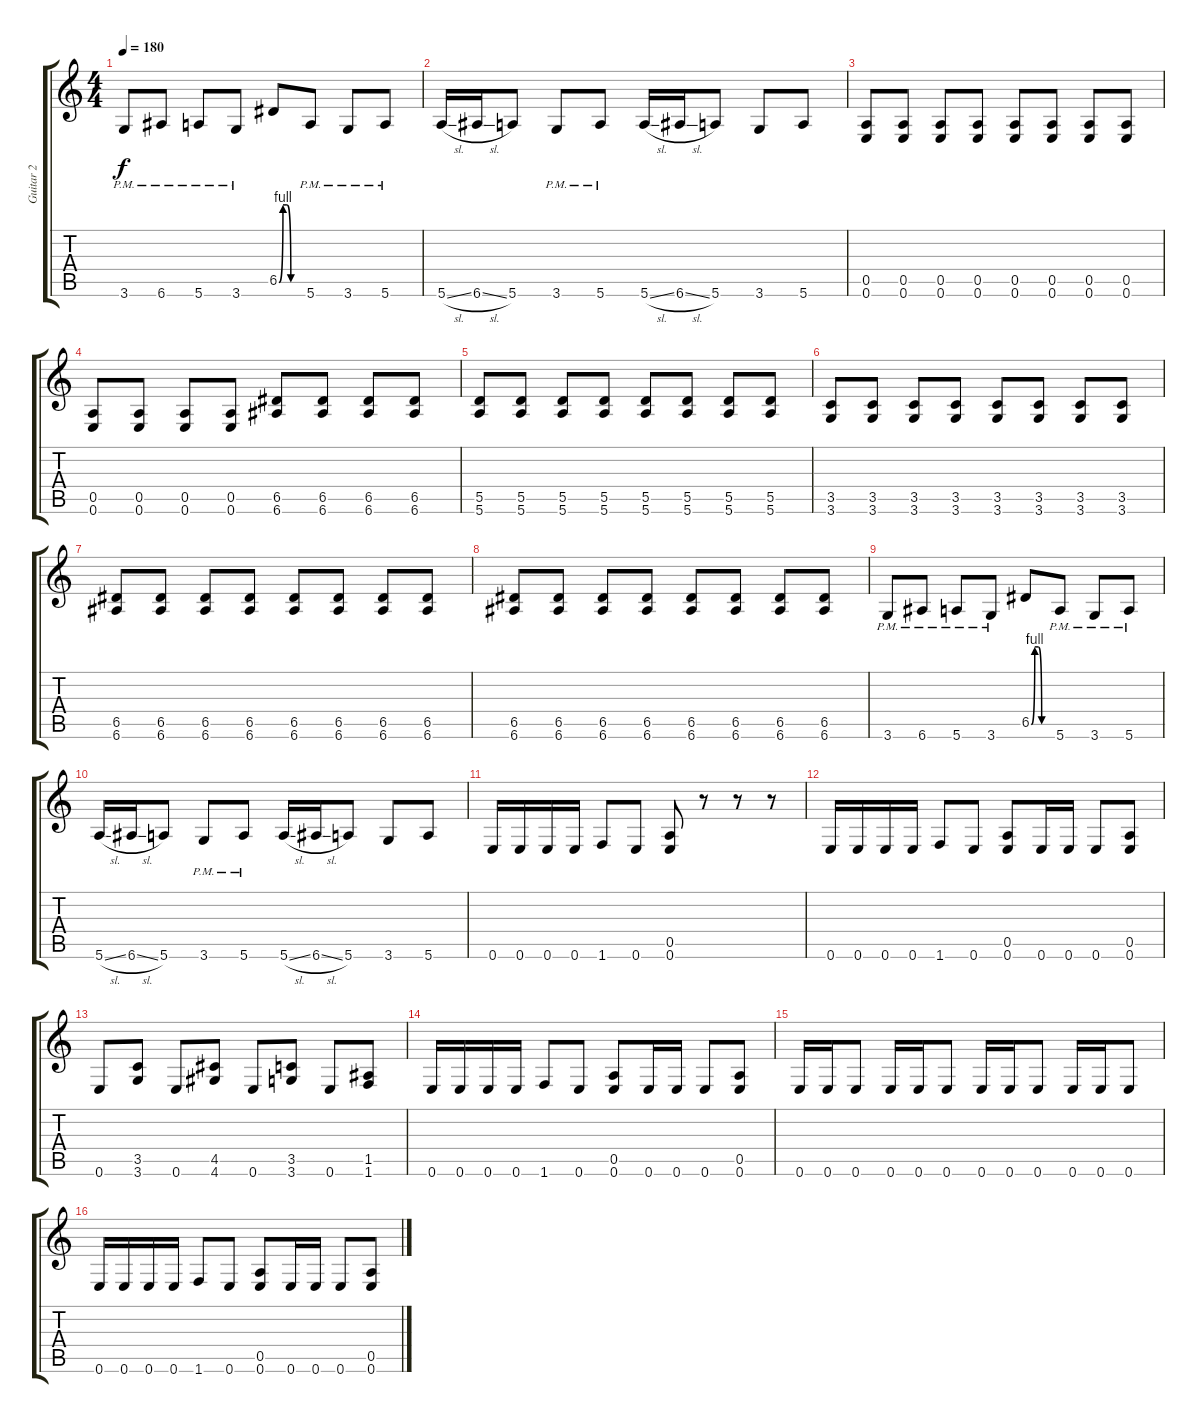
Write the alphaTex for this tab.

\track ("Guitar 2" "Guitar 2") {instrument overdrivenguitar}
\staff {score tabs}
\tuning (E4 B3 G3 D3 A2 E2) {hide}
\ts (4 4)
\tempo 180
\clef g2
\ks c
3.6{pm}.8{dy f} 6.6{pm}.8 5.6{pm}.8 3.6{pm}.8 6.5{be (custom 0 0 10 4 20 4 30 0 60 0)}.8 5.6{pm}.8 3.6{pm}.8 5.6{pm}.8 |
5.6{sl}.16 6.6{sl}.16 5.6.8 3.6{pm}.8 5.6{pm}.8 5.6{sl}.16 6.6{sl}.16 5.6.8 3.6.8 5.6.8 |
(0.5 0.6).8 (0.5 0.6).8 (0.5 0.6).8 (0.5 0.6).8 (0.5 0.6).8 (0.5 0.6).8 (0.5 0.6).8 (0.5 0.6).8 |
(0.5 0.6).8 (0.5 0.6).8 (0.5 0.6).8 (0.5 0.6).8 (6.5 6.6).8 (6.5 6.6).8 (6.5 6.6).8 (6.5 6.6).8 |
(5.5 5.6).8 (5.5 5.6).8 (5.5 5.6).8 (5.5 5.6).8 (5.5 5.6).8 (5.5 5.6).8 (5.5 5.6).8 (5.5 5.6).8 |
(3.5 3.6).8 (3.5 3.6).8 (3.5 3.6).8 (3.5 3.6).8 (3.5 3.6).8 (3.5 3.6).8 (3.5 3.6).8 (3.5 3.6).8 |
(6.5 6.6).8 (6.5 6.6).8 (6.5 6.6).8 (6.5 6.6).8 (6.5 6.6).8 (6.5 6.6).8 (6.5 6.6).8 (6.5 6.6).8 |
(6.5 6.6).8 (6.5 6.6).8 (6.5 6.6).8 (6.5 6.6).8 (6.5 6.6).8 (6.5 6.6).8 (6.5 6.6).8 (6.5 6.6).8 |
3.6{pm}.8 6.6{pm}.8 5.6{pm}.8 3.6{pm}.8 6.5{be (custom 0 0 10 4 20 4 30 0 60 0)}.8 5.6{pm}.8 3.6{pm}.8 5.6{pm}.8 |
5.6{sl}.16 6.6{sl}.16 5.6.8 3.6{pm}.8 5.6{pm}.8 5.6{sl}.16 6.6{sl}.16 5.6.8 3.6.8 5.6.8 |
0.6.16 0.6.16 0.6.16 0.6.16 1.6.8 0.6.8 (0.5 0.6).8 r.8 r.8 r.8 |
0.6.16 0.6.16 0.6.16 0.6.16 1.6.8 0.6.8 (0.5 0.6).8 0.6.16 0.6.16 0.6.8 (0.5 0.6).8 |
0.6.8 (3.5 3.6).8 0.6.8 (4.5 4.6).8 0.6.8 (3.5 3.6).8 0.6.8 (1.5 1.6).8 |
0.6.16 0.6.16 0.6.16 0.6.16 1.6.8 0.6.8 (0.5 0.6).8 0.6.16 0.6.16 0.6.8 (0.5 0.6).8 |
0.6.16 0.6.16 0.6.8 0.6.16 0.6.16 0.6.8 0.6.16 0.6.16 0.6.8 0.6.16 0.6.16 0.6.8 |
0.6.16 0.6.16 0.6.16 0.6.16 1.6.8 0.6.8 (0.5 0.6).8 0.6.16 0.6.16 0.6.8 (0.5 0.6).8
